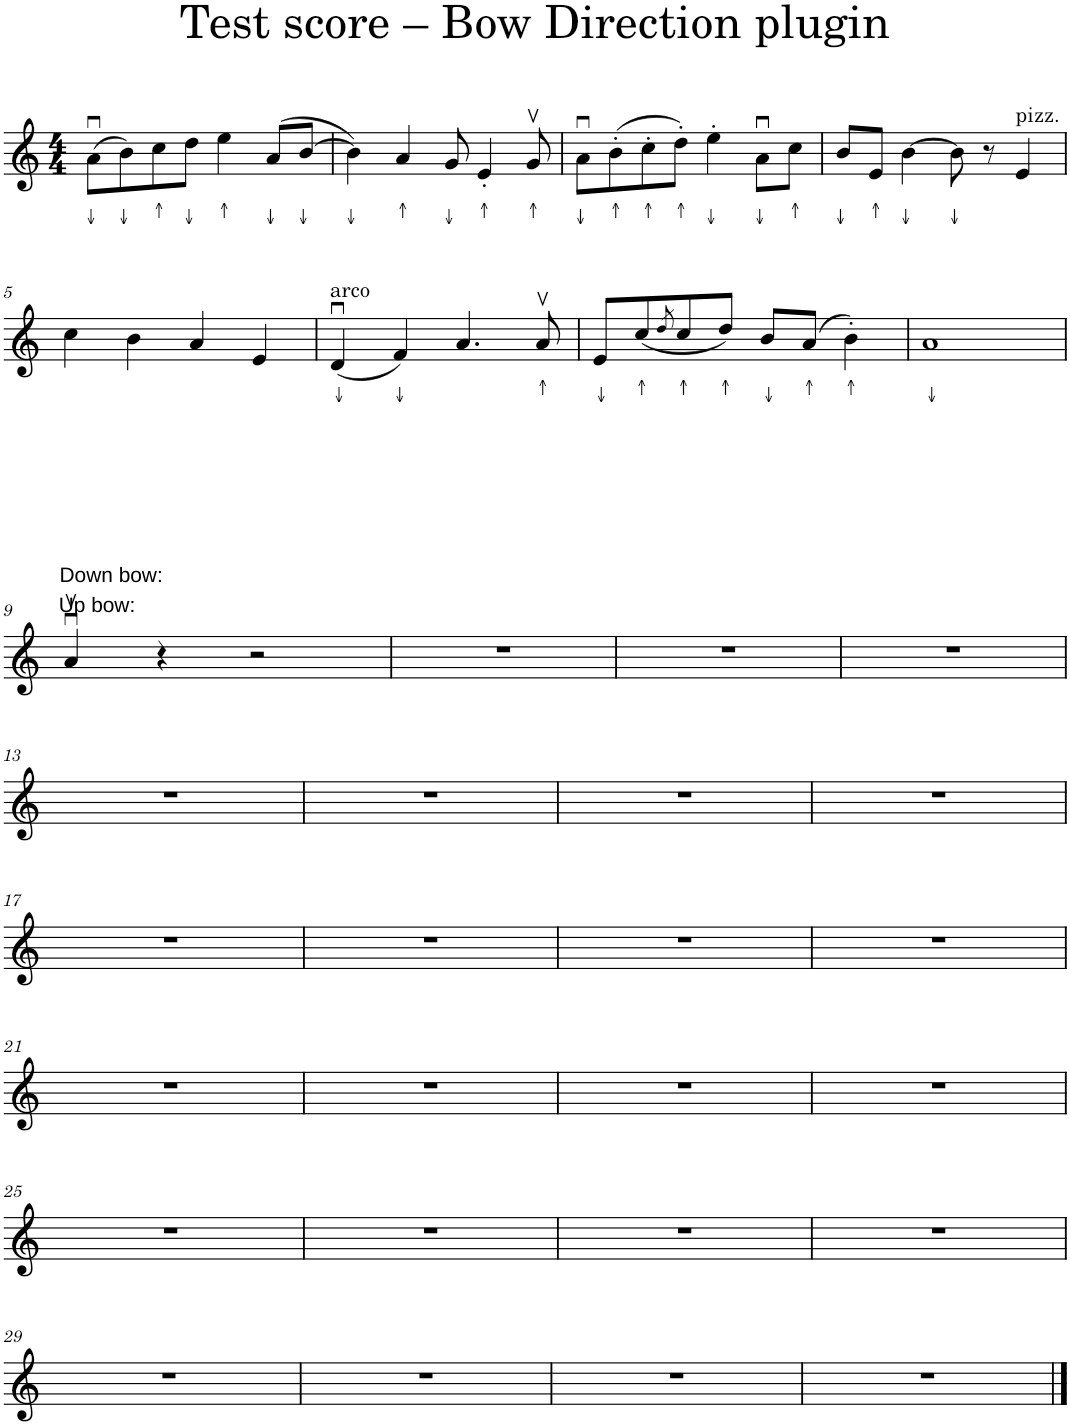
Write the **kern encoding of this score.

**kern	**text
*part1	*part1
*staff1	*staff1
*I"Piano	*
*I'Pno.	*
*clefG2	*
*k[]	*
*M4/4	*
=1	=1
!	!LO:LY:b
(8au\L	↓
!	!LO:LY:b
8b\)	↓
!	!LO:LY:b
8cc\	↑
!	!LO:LY:b
8dd\J	↓
!	!LO:LY:b
4ee\	↑
!	!LO:LY:b
(8a/L	↓
!	!LO:LY:b
[8b/J	↓
=2	=2
!	!LO:LY:b
4b\])	↓
!	!LO:LY:b
4a/	↑
!	!LO:LY:b
8g/	↓
!	!LO:LY:b
4e'/	↑
!	!LO:LY:b
8gv/	↑
=3	=3
!	!LO:LY:b
8au\L	↓
!	!LO:LY:b
(8b'\	↑
!	!LO:LY:b
8cc'\	↑
!	!LO:LY:b
8dd'\J)	↑
!	!LO:LY:b
4ee'\	↓
!	!LO:LY:b
8au\L	↓
!	!LO:LY:b
8cc\J	↑
=4	=4
!	!LO:LY:b
8b/L	↓
!	!LO:LY:b
8e/J	↑
!	!LO:LY:b
[4b\	↓
!	!LO:LY:b
8b\]	↓
8r	.
!LO:TX:a:t=pizz.	!
4e/	.
!!LO:LB:g=z
=5	=5
4cc\	.
4b\	.
4a/	.
4e/	.
=6	=6
!LO:TX:a:t=arco	!
!	!LO:LY:b
(4du/	↓
!	!LO:LY:b
4f/)	↓
4.a/	.
!	!LO:LY:b
8av/	↑
=7	=7
!	!LO:LY:b
8e/L	↓
!	!LO:LY:b
(8cc/	↑
8qdd/	.
!	!LO:LY:b
8cc/	↑
!	!LO:LY:b
8dd/J)	↑
!	!LO:LY:b
8b/L	↓
!	!LO:LY:b
(8a/J	↑
!	!LO:LY:b
4b'\)	↑
=8	=8
!	!LO:LY:b
1a	↓
!!LO:LB:g=z
=9	=9
!LO:TX:a:t=Down bow&colon;	!
!LO:TX:a:t=Up bow&colon;	!
4auv/	.
4r	.
2r	.
=10	=10
1r	.
=11	=11
1r	.
=12	=12
1r	.
!!LO:LB:g=z
=13	=13
1r	.
=14	=14
1r	.
=15	=15
1r	.
=16	=16
1r	.
!!LO:LB:g=z
=17	=17
1r	.
=18	=18
1r	.
=19	=19
1r	.
=20	=20
1r	.
!!LO:LB:g=z
=21	=21
1r	.
=22	=22
1r	.
=23	=23
1r	.
=24	=24
1r	.
!!LO:LB:g=z
=25	=25
1r	.
=26	=26
1r	.
=27	=27
1r	.
=28	=28
1r	.
!!LO:LB:g=z
=29	=29
1r	.
=30	=30
1r	.
=31	=31
1r	.
=32	=32
1r	.
==	==
*-	*-
